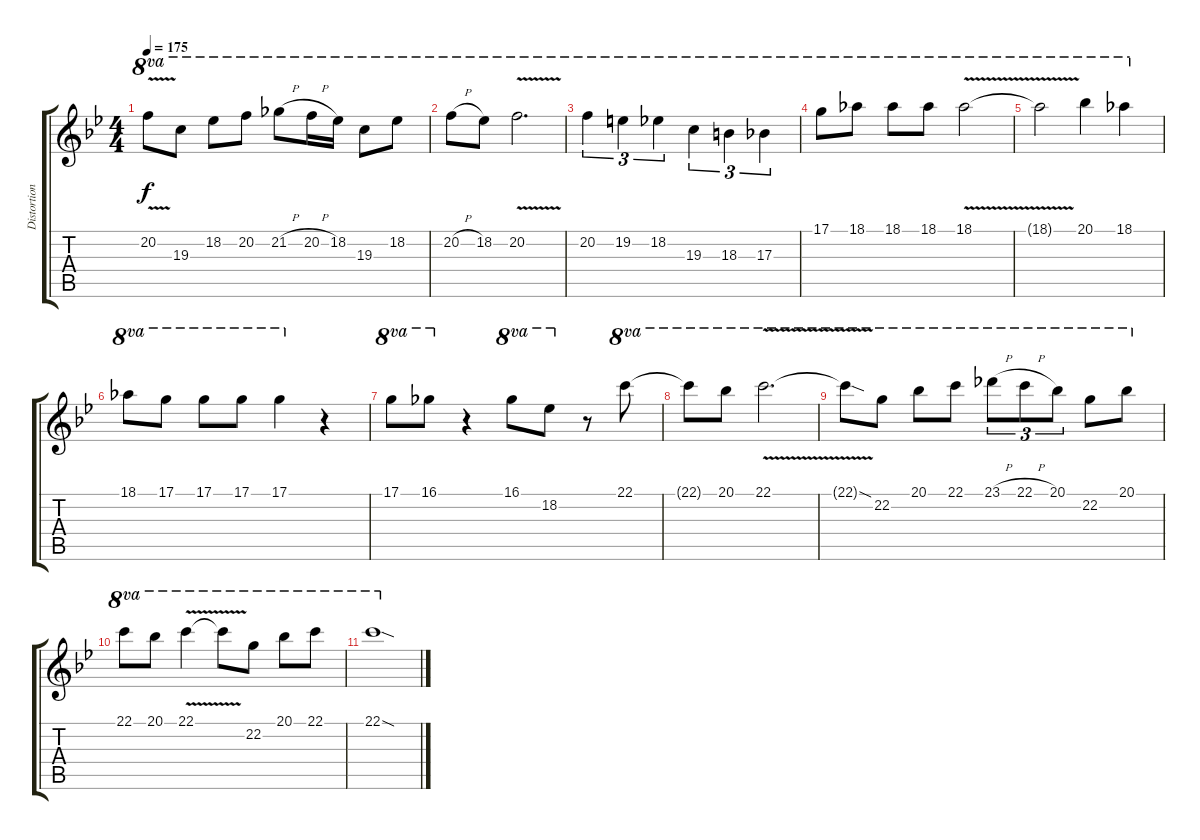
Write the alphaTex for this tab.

\track ("Distortion Guitar" "Distortion") {instrument distortionguitar}
\staff {score tabs}
\tuning (D4 A3 F3 C3 G2 D2) {hide}
\ts (4 4)
\tempo 175
\clef g2
\ks bb
20.2{v t}.8{ot 8va dy f} 19.3.8{ot 8va} 18.2.8{ot 8va} 20.2.8{ot 8va} 21.2{h}.8{ot 8va} 20.2{h}.16{ot 8va} 18.2.16{ot 8va} 19.3.8{ot 8va} 18.2.8{ot 8va} |
20.2{h}.8{ot 8va} 18.2.8{ot 8va} 20.2{v}.2{d ot 8va} |
20.2.4{tu (3 2) ot 8va} 19.2.4{tu (3 2) ot 8va} 18.2.4{tu (3 2) ot 8va} 19.3.4{tu (3 2) ot 8va} 18.3.4{tu (3 2) ot 8va} 17.3.4{tu (3 2) ot 8va} |
17.1.8{ot 8va} 18.1.8{ot 8va} 18.1.8{ot 8va} 18.1.8{ot 8va} 18.1{v}.2{ot 8va} |
18.1{v t}.2{ot 8va} 20.1.4{ot 8va} 18.1.4{ot 8va} |
18.1.8{ot 8va} 17.1.8{ot 8va} 17.1.8{ot 8va} 17.1.8{ot 8va} 17.1.4{ot 8va} r.4 |
17.1.8{ot 8va} 16.1.8{ot 8va} r.4 16.1.8{ot 8va} 18.2.8{ot 8va} r.8 22.1.8{ot 8va} |
22.1{t}.8{ot 8va} 20.1.8{ot 8va} 22.1{v}.2{d ot 8va} |
22.1{sod t}.8{ot 8va} 22.2.8{ot 8va} 20.1.8{ot 8va} 22.1.8{ot 8va} 23.1{h}.8{tu (3 2) ot 8va} 22.1{h}.8{tu (3 2) ot 8va} 20.1.8{tu (3 2) ot 8va} 22.2.8{ot 8va} 20.1.8{ot 8va} |
22.1.8{ot 8va} 20.1.8{ot 8va} 22.1{v}.4{ot 8va} 22.1{v t}.8{ot 8va} 22.2.8{ot 8va} 20.1.8{ot 8va} 22.1.8{ot 8va} |
22.1{sod}.1{ot 8va}
